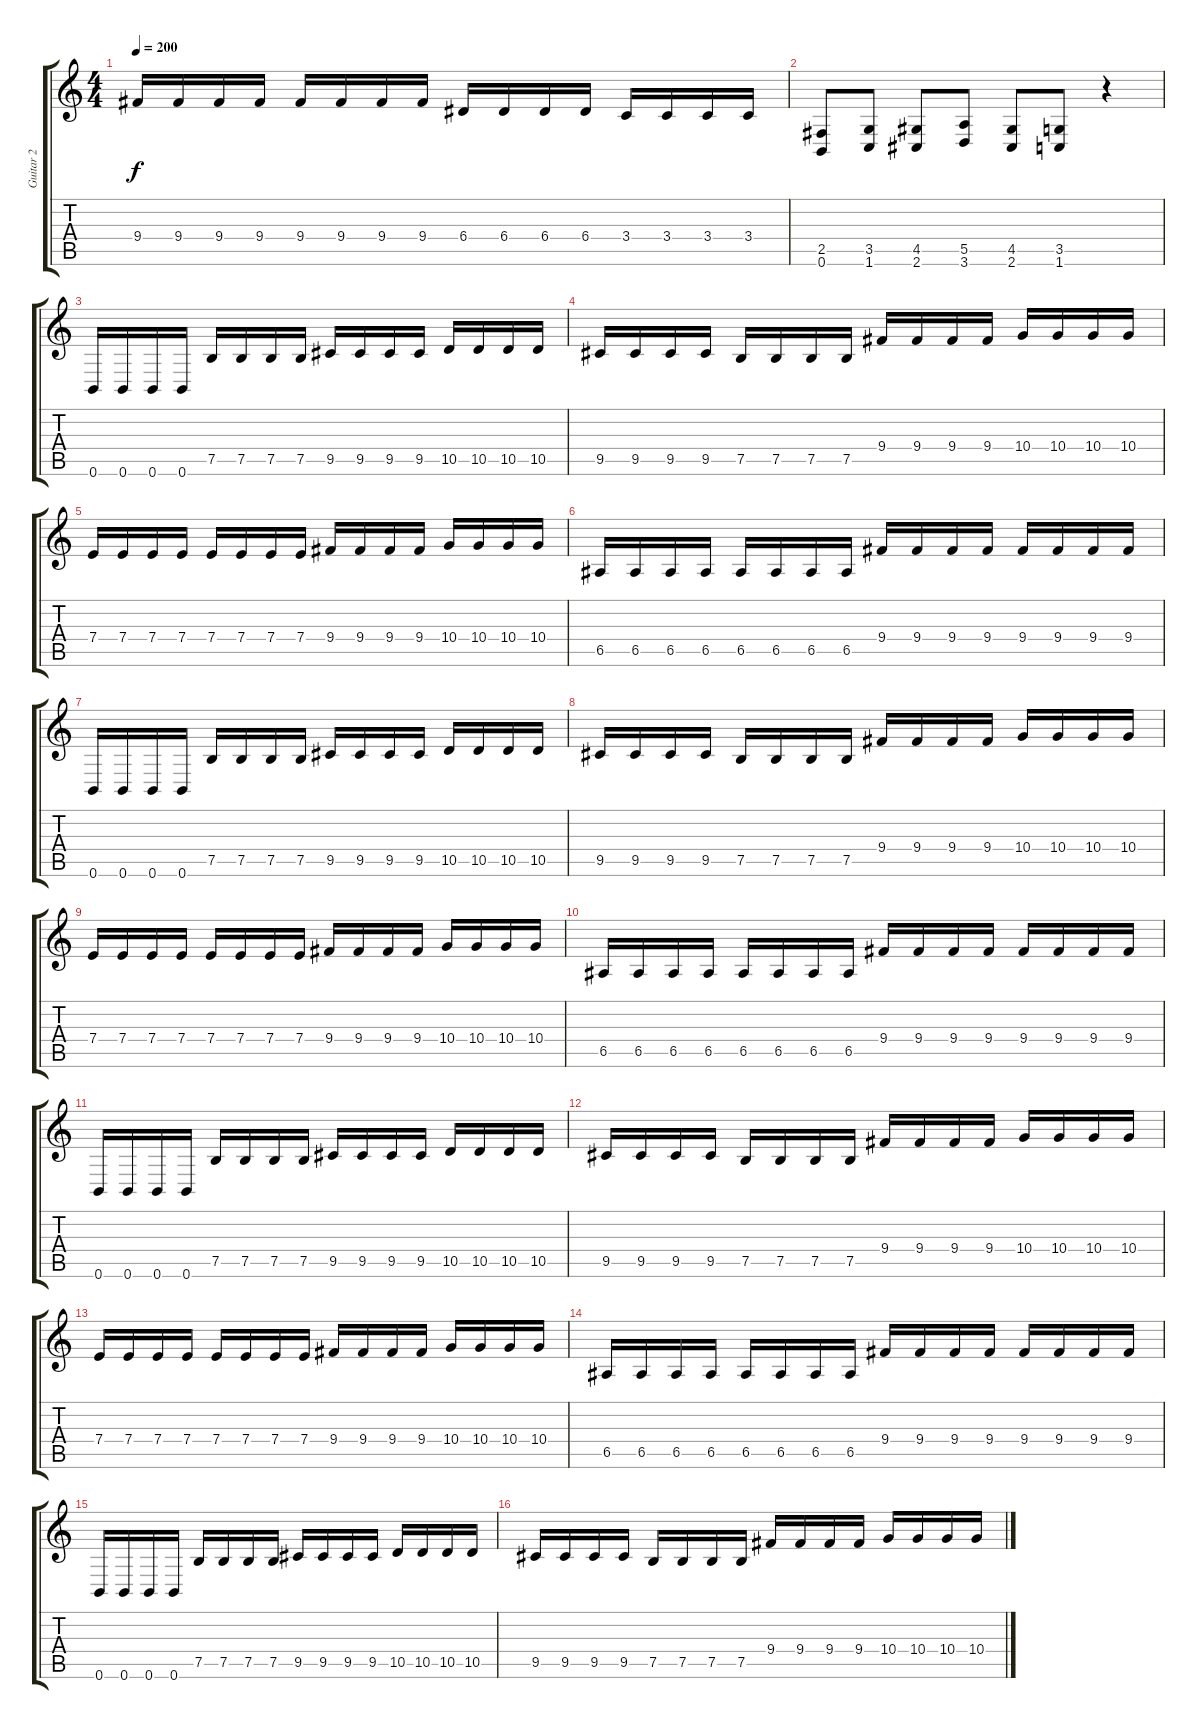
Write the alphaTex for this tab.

\track ("Guitar 2" "Guitar 2") {instrument distortionguitar}
\staff {score tabs}
\tuning (B3 Gb3 D3 A2 E2 B1) {hide}
\ts (4 4)
\tempo 200
\clef g2
\ks c
9.4.16{dy f} 9.4.16 9.4.16 9.4.16 9.4.16 9.4.16 9.4.16 9.4.16 6.4.16 6.4.16 6.4.16 6.4.16 3.4.16 3.4.16 3.4.16 3.4.16 |
(2.5 0.6).8 (3.5 1.6).8 (4.5 2.6).8 (5.5 3.6).8 (4.5 2.6).8 (3.5 1.6).8 r.4 |
0.6.16 0.6.16 0.6.16 0.6.16 7.5.16 7.5.16 7.5.16 7.5.16 9.5.16 9.5.16 9.5.16 9.5.16 10.5.16 10.5.16 10.5.16 10.5.16 |
9.5.16 9.5.16 9.5.16 9.5.16 7.5.16 7.5.16 7.5.16 7.5.16 9.4.16 9.4.16 9.4.16 9.4.16 10.4.16 10.4.16 10.4.16 10.4.16 |
7.4.16 7.4.16 7.4.16 7.4.16 7.4.16 7.4.16 7.4.16 7.4.16 9.4.16 9.4.16 9.4.16 9.4.16 10.4.16 10.4.16 10.4.16 10.4.16 |
6.5.16 6.5.16 6.5.16 6.5.16 6.5.16 6.5.16 6.5.16 6.5.16 9.4.16 9.4.16 9.4.16 9.4.16 9.4.16 9.4.16 9.4.16 9.4.16 |
0.6.16 0.6.16 0.6.16 0.6.16 7.5.16 7.5.16 7.5.16 7.5.16 9.5.16 9.5.16 9.5.16 9.5.16 10.5.16 10.5.16 10.5.16 10.5.16 |
9.5.16 9.5.16 9.5.16 9.5.16 7.5.16 7.5.16 7.5.16 7.5.16 9.4.16 9.4.16 9.4.16 9.4.16 10.4.16 10.4.16 10.4.16 10.4.16 |
7.4.16 7.4.16 7.4.16 7.4.16 7.4.16 7.4.16 7.4.16 7.4.16 9.4.16 9.4.16 9.4.16 9.4.16 10.4.16 10.4.16 10.4.16 10.4.16 |
6.5.16 6.5.16 6.5.16 6.5.16 6.5.16 6.5.16 6.5.16 6.5.16 9.4.16 9.4.16 9.4.16 9.4.16 9.4.16 9.4.16 9.4.16 9.4.16 |
0.6.16 0.6.16 0.6.16 0.6.16 7.5.16 7.5.16 7.5.16 7.5.16 9.5.16 9.5.16 9.5.16 9.5.16 10.5.16 10.5.16 10.5.16 10.5.16 |
9.5.16 9.5.16 9.5.16 9.5.16 7.5.16 7.5.16 7.5.16 7.5.16 9.4.16 9.4.16 9.4.16 9.4.16 10.4.16 10.4.16 10.4.16 10.4.16 |
7.4.16 7.4.16 7.4.16 7.4.16 7.4.16 7.4.16 7.4.16 7.4.16 9.4.16 9.4.16 9.4.16 9.4.16 10.4.16 10.4.16 10.4.16 10.4.16 |
6.5.16 6.5.16 6.5.16 6.5.16 6.5.16 6.5.16 6.5.16 6.5.16 9.4.16 9.4.16 9.4.16 9.4.16 9.4.16 9.4.16 9.4.16 9.4.16 |
0.6.16 0.6.16 0.6.16 0.6.16 7.5.16 7.5.16 7.5.16 7.5.16 9.5.16 9.5.16 9.5.16 9.5.16 10.5.16 10.5.16 10.5.16 10.5.16 |
9.5.16 9.5.16 9.5.16 9.5.16 7.5.16 7.5.16 7.5.16 7.5.16 9.4.16 9.4.16 9.4.16 9.4.16 10.4.16 10.4.16 10.4.16 10.4.16
